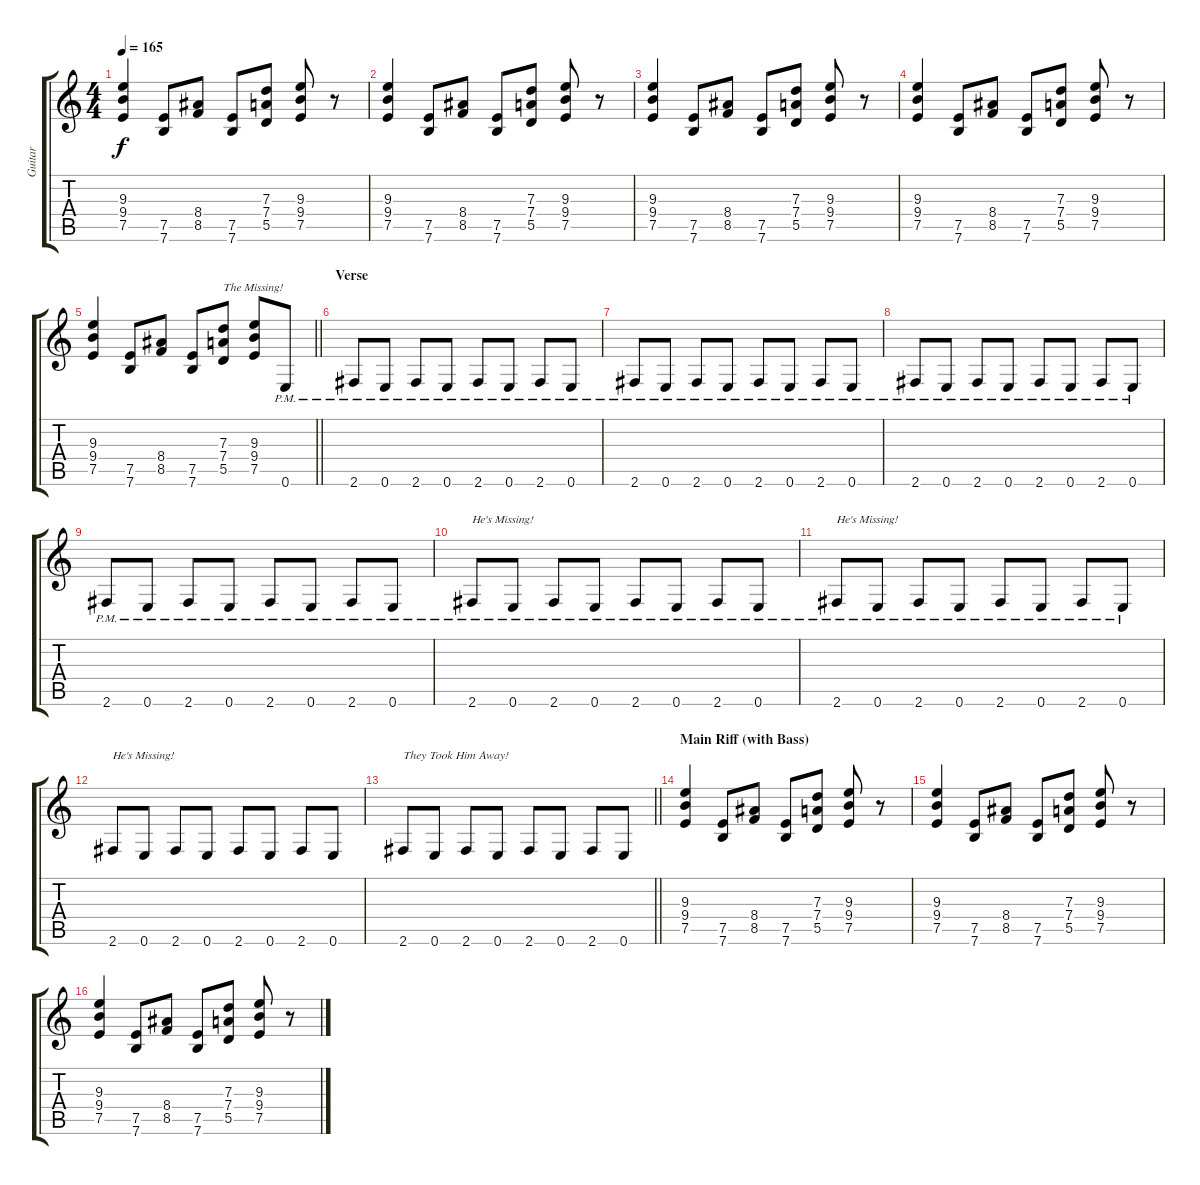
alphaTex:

\track ("Guitar" "Guitar") {instrument distortionguitar}
\staff {score tabs}
\tuning (E4 B3 G3 D3 A2 E2) {hide}
\ts (4 4)
\tempo 165
\clef g2
\ks c
(9.3 9.4 7.5).4{dy f} (7.5 7.6).8 (8.4 8.5).8 (7.5 7.6).8 (7.3 7.4 5.5).8 (9.3 9.4 7.5).8 r.8 |
(9.3 9.4 7.5).4 (7.5 7.6).8 (8.4 8.5).8 (7.5 7.6).8 (7.3 7.4 5.5).8 (9.3 9.4 7.5).8 r.8 |
(9.3 9.4 7.5).4 (7.5 7.6).8 (8.4 8.5).8 (7.5 7.6).8 (7.3 7.4 5.5).8 (9.3 9.4 7.5).8 r.8 |
(9.3 9.4 7.5).4 (7.5 7.6).8 (8.4 8.5).8 (7.5 7.6).8 (7.3 7.4 5.5).8 (9.3 9.4 7.5).8 r.8 |
\barLineRight lightlight
(9.3 9.4 7.5).4 (7.5 7.6).8 (8.4 8.5).8 (7.5 7.6).8 (7.3 7.4 5.5).8{txt "The Missing!"} (9.3 9.4 7.5).8 0.6{pm}.8 |
\section ("" "Verse")
2.6{pm}.8 0.6{pm}.8 2.6{pm}.8 0.6{pm}.8 2.6{pm}.8 0.6{pm}.8 2.6{pm}.8 0.6{pm}.8 |
2.6{pm}.8 0.6{pm}.8 2.6{pm}.8 0.6{pm}.8 2.6{pm}.8 0.6{pm}.8 2.6{pm}.8 0.6{pm}.8 |
2.6{pm}.8 0.6{pm}.8 2.6{pm}.8 0.6{pm}.8 2.6{pm}.8 0.6{pm}.8 2.6{pm}.8 0.6{pm}.8 |
2.6{pm}.8 0.6{pm}.8 2.6{pm}.8 0.6{pm}.8 2.6{pm}.8 0.6{pm}.8 2.6{pm}.8 0.6{pm}.8 |
2.6{pm}.8{txt "He's Missing!"} 0.6{pm}.8 2.6{pm}.8 0.6{pm}.8 2.6{pm}.8 0.6{pm}.8 2.6{pm}.8 0.6{pm}.8 |
2.6{pm}.8{txt "He's Missing!"} 0.6{pm}.8 2.6{pm}.8 0.6{pm}.8 2.6{pm}.8 0.6{pm}.8 2.6{pm}.8 0.6{pm}.8 |
2.6.8{txt "He's Missing!"} 0.6.8 2.6.8 0.6.8 2.6.8 0.6.8 2.6.8 0.6.8 |
\barLineRight lightlight
2.6.8{txt "They Took Him Away!"} 0.6.8 2.6.8 0.6.8 2.6.8 0.6.8 2.6.8 0.6.8 |
\section ("" "Main Riff (with Bass)")
(9.3 9.4 7.5).4 (7.5 7.6).8 (8.4 8.5).8 (7.5 7.6).8 (7.3 7.4 5.5).8 (9.3 9.4 7.5).8 r.8 |
(9.3 9.4 7.5).4 (7.5 7.6).8 (8.4 8.5).8 (7.5 7.6).8 (7.3 7.4 5.5).8 (9.3 9.4 7.5).8 r.8 |
(9.3 9.4 7.5).4 (7.5 7.6).8 (8.4 8.5).8 (7.5 7.6).8 (7.3 7.4 5.5).8 (9.3 9.4 7.5).8 r.8
